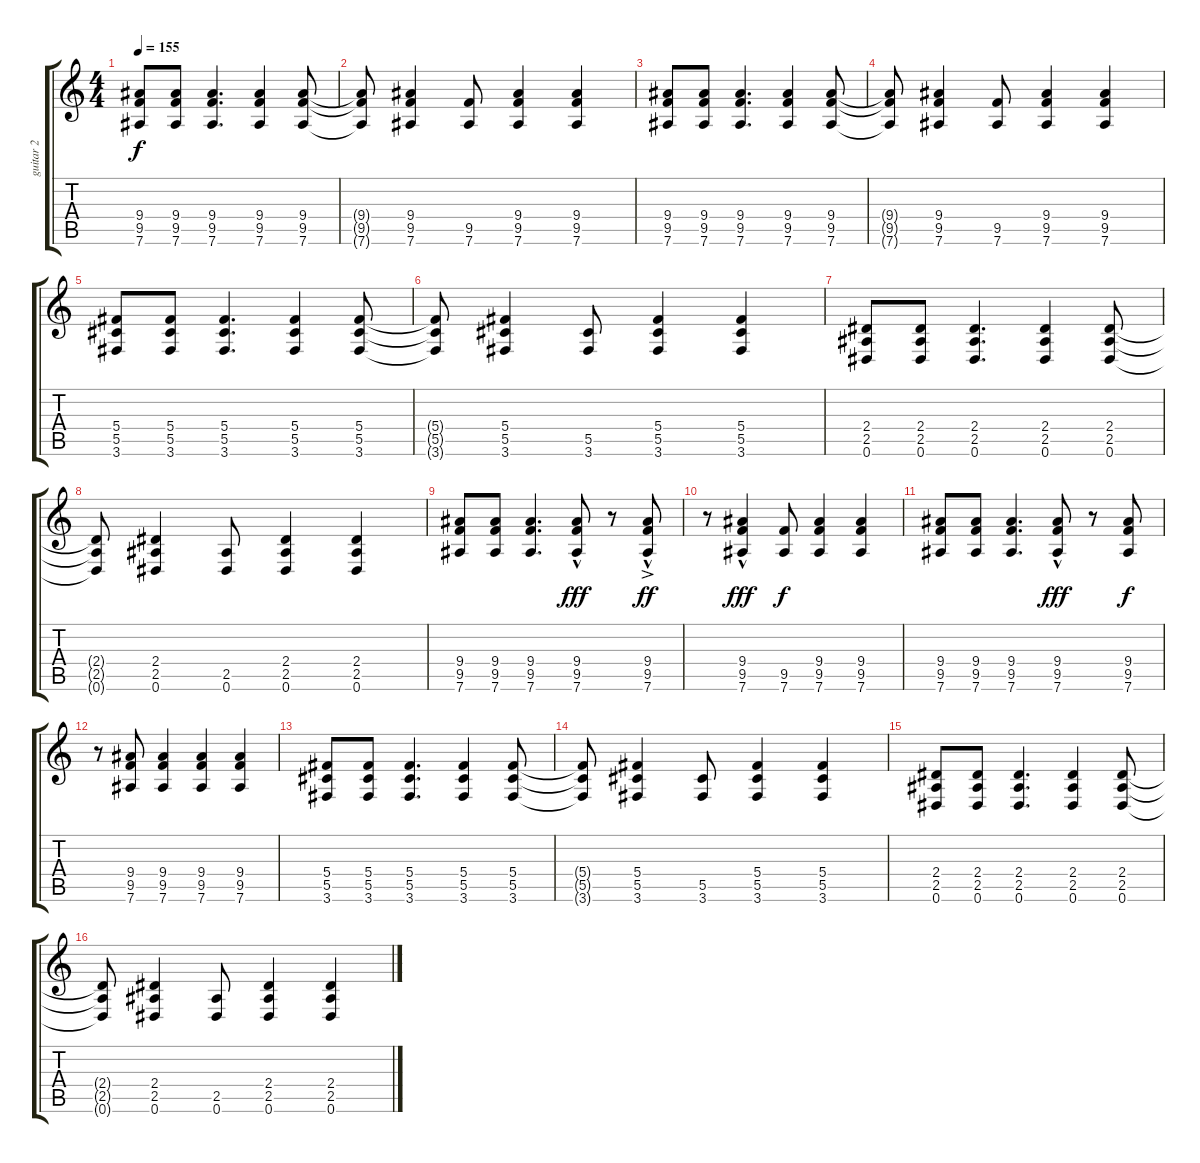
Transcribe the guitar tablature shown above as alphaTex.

\track ("guitar 2" "guitar 2") {instrument overdrivenguitar}
\staff {score tabs}
\tuning (Eb4 Bb3 Gb3 Db3 Ab2 Eb2) {hide}
\ts (4 4)
\tempo 155
\clef g2
\ks c
(9.4 9.5 7.6).8{dy f} (9.4 9.5 7.6).8 (9.4 9.5 7.6).4{d} (9.4 9.5 7.6).4 (9.4 9.5 7.6).8 |
(9.4{t} 9.5{t} 7.6{t}).8 (9.4 9.5 7.6).4 (9.5 7.6).8 (9.4 9.5 7.6).4 (9.4 9.5 7.6).4 |
(9.4 9.5 7.6).8 (9.4 9.5 7.6).8 (9.4 9.5 7.6).4{d} (9.4 9.5 7.6).4 (9.4 9.5 7.6).8 |
(9.4{t} 9.5{t} 7.6{t}).8 (9.4 9.5 7.6).4 (9.5 7.6).8 (9.4 9.5 7.6).4 (9.4 9.5 7.6).4 |
(5.4 5.5 3.6).8 (5.4 5.5 3.6).8 (5.4 5.5 3.6).4{d} (5.4 5.5 3.6).4 (5.4 5.5 3.6).8 |
(5.4{t} 5.5{t} 3.6{t}).8 (5.4 5.5 3.6).4 (5.5 3.6).8 (5.4 5.5 3.6).4 (5.4 5.5 3.6).4 |
(2.4 2.5 0.6).8 (2.4 2.5 0.6).8 (2.4 2.5 0.6).4{d} (2.4 2.5 0.6).4 (2.4 2.5 0.6).8 |
(2.4{t} 2.5{t} 0.6{t}).8 (2.4 2.5 0.6).4 (2.5 0.6).8 (2.4 2.5 0.6).4 (2.4 2.5 0.6).4 |
(9.4 9.5 7.6).8 (9.4 9.5 7.6).8 (9.4 9.5 7.6).4{d} (9.4{hac} 9.5{hac} 7.6{hac}).8{dy fff} r.8 (9.4{hac} 9.5{hac} 7.6{ac}).8{dy ff} |
r.8 (9.4{hac} 9.5{hac} 7.6{hac}).4{dy fff} (9.5 7.6).8{dy f} (9.4 9.5 7.6).4 (9.4 9.5 7.6).4 |
(9.4 9.5 7.6).8 (9.4 9.5 7.6).8 (9.4 9.5 7.6).4{d} (9.4{hac} 9.5{hac} 7.6{hac}).8{dy fff} r.8 (9.4 9.5 7.6).8{dy f} |
r.8 (9.4 9.5 7.6).8 (9.4 9.5 7.6).4 (9.4 9.5 7.6).4 (9.4 9.5 7.6).4 |
(5.4 5.5 3.6).8 (5.4 5.5 3.6).8 (5.4 5.5 3.6).4{d} (5.4 5.5 3.6).4 (5.4 5.5 3.6).8 |
(5.4{t} 5.5{t} 3.6{t}).8 (5.4 5.5 3.6).4 (5.5 3.6).8 (5.4 5.5 3.6).4 (5.4 5.5 3.6).4 |
(2.4 2.5 0.6).8 (2.4 2.5 0.6).8 (2.4 2.5 0.6).4{d} (2.4 2.5 0.6).4 (2.4 2.5 0.6).8 |
(2.4{t} 2.5{t} 0.6{t}).8 (2.4 2.5 0.6).4 (2.5 0.6).8 (2.4 2.5 0.6).4 (2.4 2.5 0.6).4
